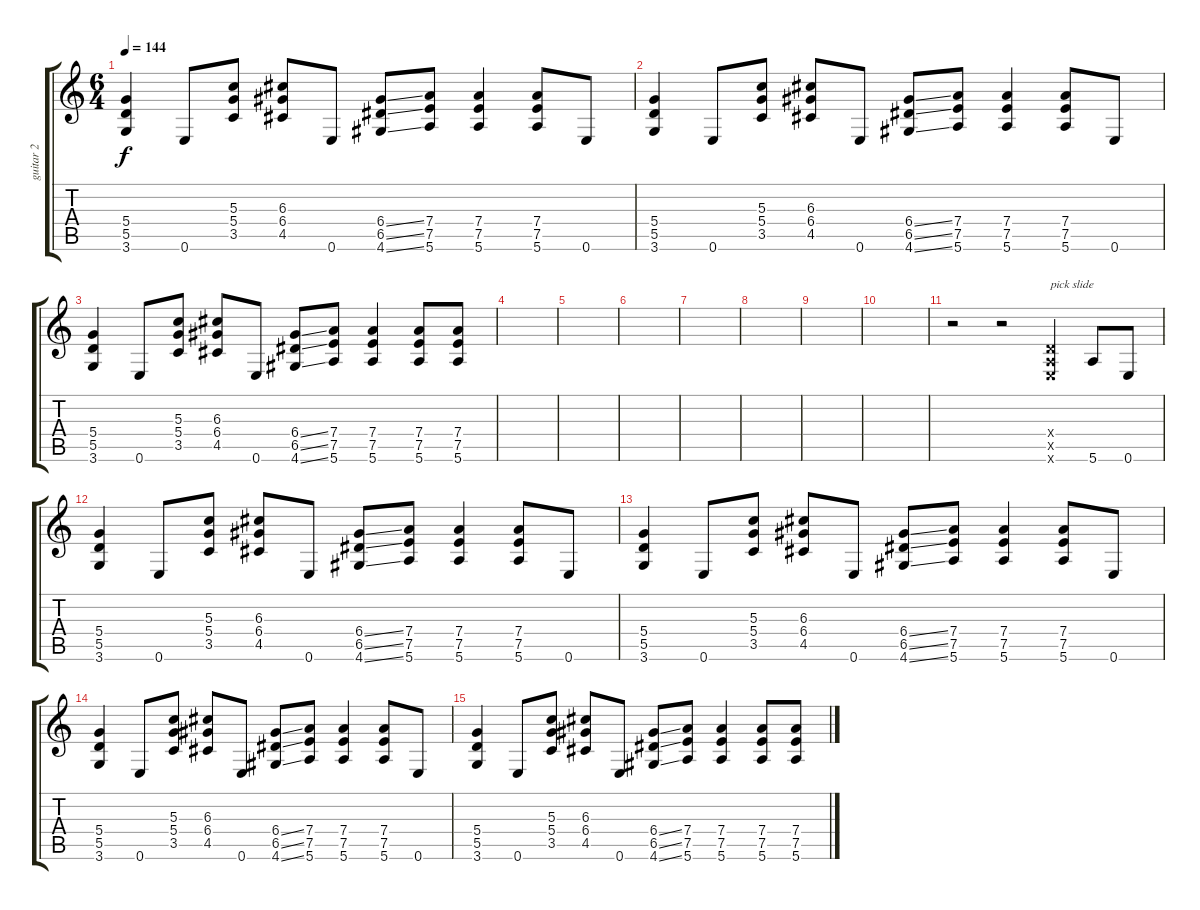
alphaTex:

\track ("guitar 2" "guitar 2") {instrument distortionguitar}
\staff {score tabs}
\tuning (E4 B3 G3 D3 A2 E2) {hide}
\ts (6 4)
\tempo 144
\clef g2
\ks c
(5.4 5.5 3.6).4{dy f} 0.6.8 (5.3 5.4 3.5).8 (6.3 6.4 4.5).8 0.6.8 (6.4{ss} 6.5{ss} 4.6{ss}).8 (7.4 7.5 5.6).8 (7.4 7.5 5.6).4 (7.4 7.5 5.6).8 0.6.8 |
(5.4 5.5 3.6).4 0.6.8 (5.3 5.4 3.5).8 (6.3 6.4 4.5).8 0.6.8 (6.4{ss} 6.5{ss} 4.6{ss}).8 (7.4 7.5 5.6).8 (7.4 7.5 5.6).4 (7.4 7.5 5.6).8 0.6.8 |
(5.4 5.5 3.6).4 0.6.8 (5.3 5.4 3.5).8 (6.3 6.4 4.5).8 0.6.8 (6.4{ss} 6.5{ss} 4.6{ss}).8 (7.4 7.5 5.6).8 (7.4 7.5 5.6).4 (7.4 7.5 5.6).8 (7.4 7.5 5.6).8 |
|
|
|
|
|
|
|
r.2 r.2 (0.4{x} 0.5{x} 0.6{x}).4{txt "pick slide"} 5.6.8 0.6.8 |
(5.4 5.5 3.6).4 0.6.8 (5.3 5.4 3.5).8 (6.3 6.4 4.5).8 0.6.8 (6.4{ss} 6.5{ss} 4.6{ss}).8 (7.4 7.5 5.6).8 (7.4 7.5 5.6).4 (7.4 7.5 5.6).8 0.6.8 |
(5.4 5.5 3.6).4 0.6.8 (5.3 5.4 3.5).8 (6.3 6.4 4.5).8 0.6.8 (6.4{ss} 6.5{ss} 4.6{ss}).8 (7.4 7.5 5.6).8 (7.4 7.5 5.6).4 (7.4 7.5 5.6).8 0.6.8 |
(5.4 5.5 3.6).4 0.6.8 (5.3 5.4 3.5).8 (6.3 6.4 4.5).8 0.6.8 (6.4{ss} 6.5{ss} 4.6{ss}).8 (7.4 7.5 5.6).8 (7.4 7.5 5.6).4 (7.4 7.5 5.6).8 0.6.8 |
(5.4 5.5 3.6).4 0.6.8 (5.3 5.4 3.5).8 (6.3 6.4 4.5).8 0.6.8 (6.4{ss} 6.5{ss} 4.6{ss}).8 (7.4 7.5 5.6).8 (7.4 7.5 5.6).4 (7.4 7.5 5.6).8 (7.4 7.5 5.6).8
